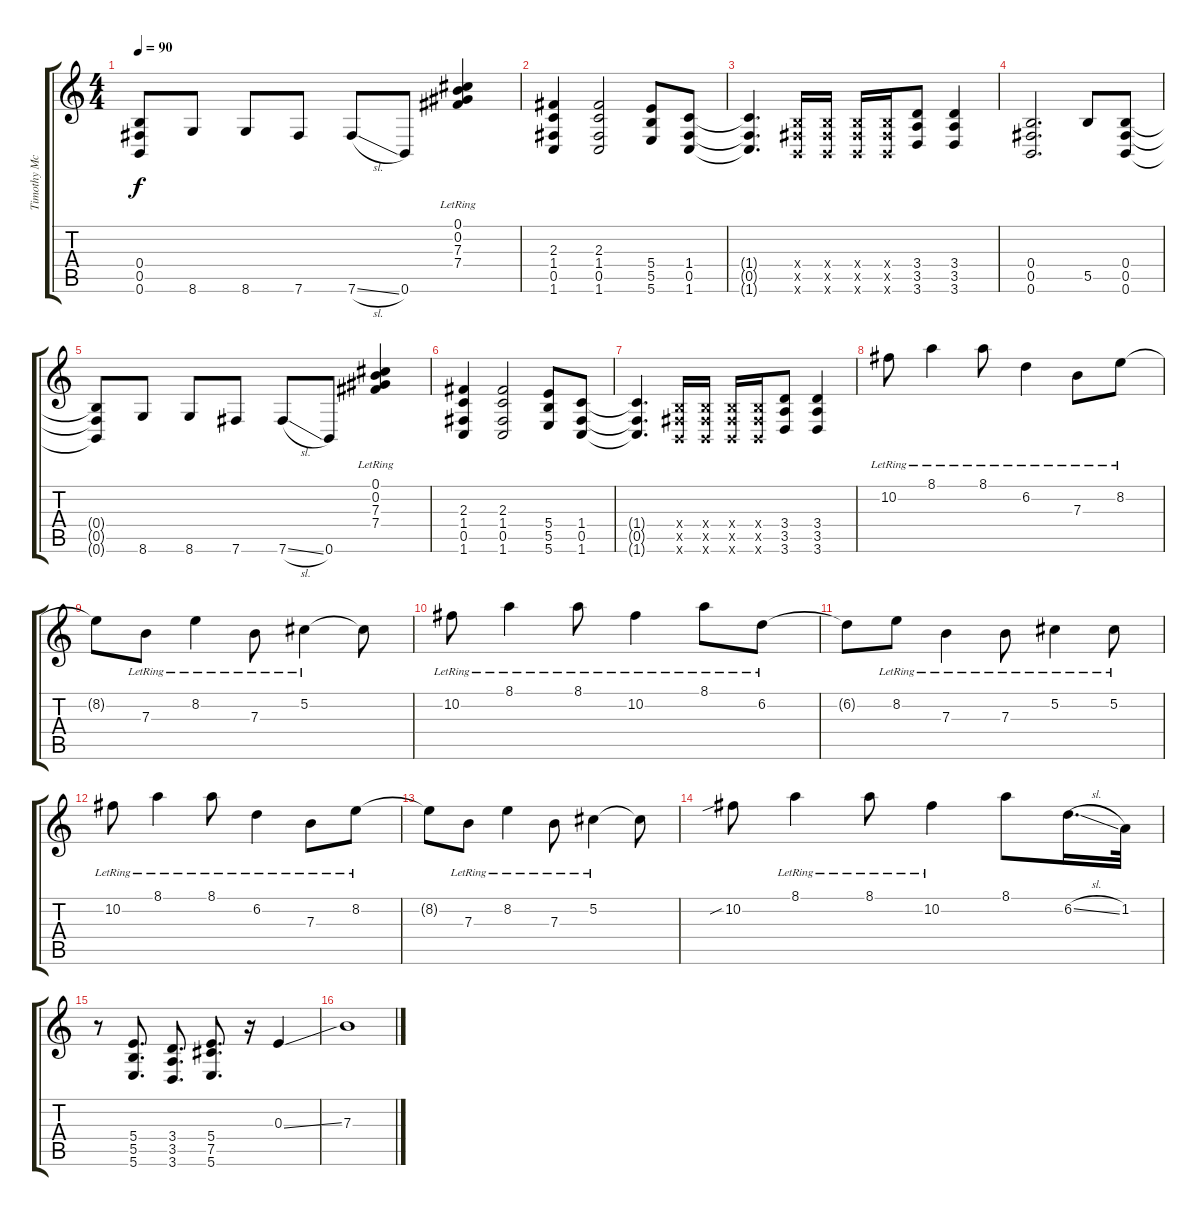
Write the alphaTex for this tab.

\track ("Timothy McTague" "Timothy Mc") {instrument distortionguitar}
\staff {score tabs}
\tuning (Db4 Ab3 E3 B2 Gb2 B1) {hide}
\ts (4 4)
\tempo 90
\clef g2
\ks c
(0.4{t} 0.5{t} 0.6{t}).8{dy f} 8.6.8 8.6.8 7.6.8 7.6{sl}.8 0.6.8 (0.1{lr} 0.2{lr} 7.3{lr} 7.4{lr}).4 |
(2.3 1.4 0.5 1.6).4 (2.3 1.4 0.5 1.6).2 (5.4 5.5 5.6).8 (1.4 0.5 1.6).8 |
(1.4{t} 0.5{t} 1.6{t}).4{d} (0.4{x} 0.5{x} 0.6{x}).16 (0.4{x} 0.5{x} 0.6{x}).16 (0.4{x} 0.5{x} 0.6{x}).16 (0.4{x} 0.5{x} 0.6{x}).16 (3.4 3.5 3.6).8 (3.4 3.5 3.6).4 |
(0.4 0.5 0.6).2{d} 5.5.8 (0.4 0.5 0.6).8 |
(0.4{t} 0.5{t} 0.6{t}).8 8.6.8 8.6.8 7.6.8 7.6{sl}.8 0.6.8 (0.1{lr} 0.2{lr} 7.3{lr} 7.4{lr}).4 |
(2.3 1.4 0.5 1.6).4 (2.3 1.4 0.5 1.6).2 (5.4 5.5 5.6).8 (1.4 0.5 1.6).8 |
(1.4{t} 0.5{t} 1.6{t}).4{d} (0.4{x} 0.5{x} 0.6{x}).16 (0.4{x} 0.5{x} 0.6{x}).16 (0.4{x} 0.5{x} 0.6{x}).16 (0.4{x} 0.5{x} 0.6{x}).16 (3.4 3.5 3.6).8 (3.4 3.5 3.6).4 |
10.2{lr}.8 8.1{lr}.4 8.1{lr}.8 6.2{lr}.4 7.3{lr}.8 8.2{lr}.8 |
8.2{t}.8 7.3{lr}.8 8.2{lr}.4 7.3{lr}.8 5.2{lr}.4 5.2{t}.8 |
10.2{lr}.8 8.1{lr}.4 8.1{lr}.8 10.2{lr}.4 8.1{lr}.8 6.2{lr}.8 |
6.2{t}.8 8.2{lr}.8 7.3{lr}.4 7.3{lr}.8 5.2{lr}.4 5.2{lr}.8 |
10.2{lr}.8 8.1{lr}.4 8.1{lr}.8 6.2{lr}.4 7.3{lr}.8 8.2{lr}.8 |
8.2{t}.8 7.3{lr}.8 8.2{lr}.4 7.3{lr}.8 5.2{lr}.4 5.2{t}.8 |
10.2{sib}.8 8.1{lr}.4 8.1{lr}.8 10.2{lr}.4 8.1.8 6.2{sl}.16{d} 1.2.32 |
r.8 (5.4 5.5 5.6).8{d} (3.4 3.5 3.6).8{d} (5.4 7.5 5.6).8{d} r.16 0.3{ss}.4 |
7.3.1
